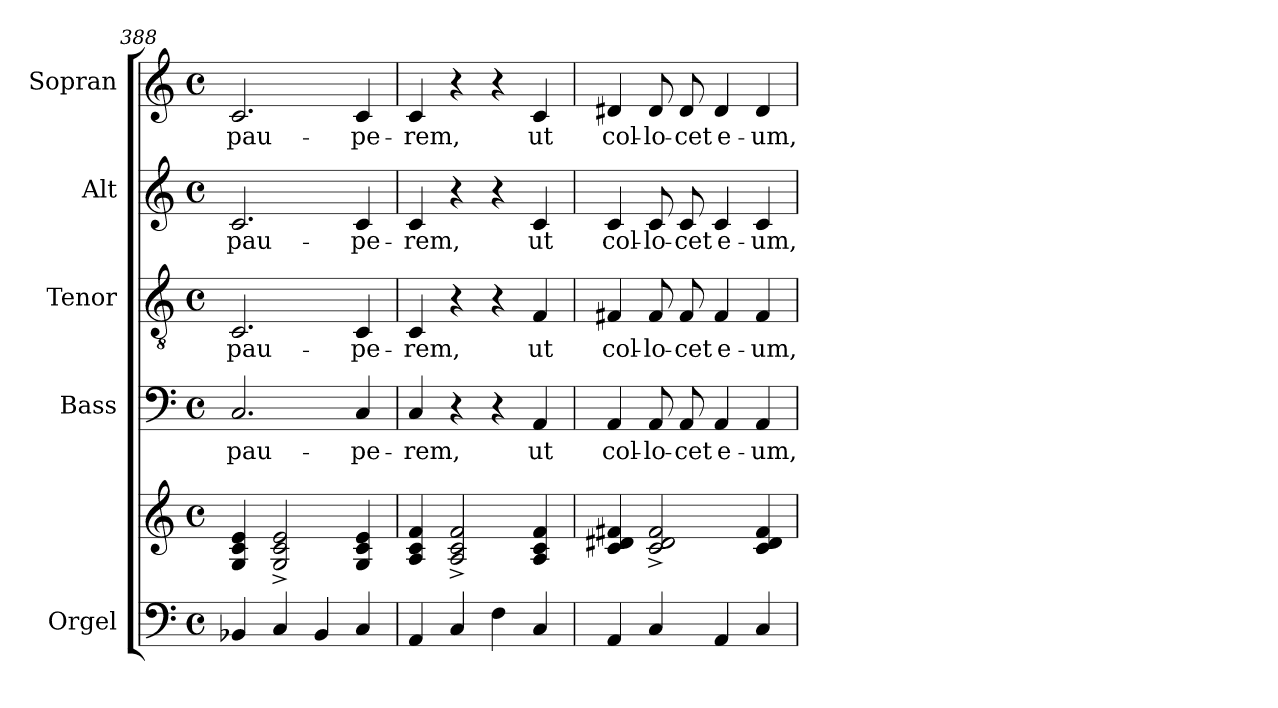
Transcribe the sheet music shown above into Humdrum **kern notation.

**kern	**kern	**kern	**text	**kern	**text	**kern	**text	**kern	**text
*part5	*part5	*part4	*part4	*part3	*part3	*part2	*part2	*part1	*part1
*staff6	*staff5	*staff4	*staff4	*staff3	*staff3	*staff2	*staff2	*staff1	*staff1
*I"Orgel	*	*I"Bass	*	*I"Tenor	*	*I"Alt	*	*I"Sopran	*
*I'Org.	*	*I'B.	*	*I'T.	*	*I'A.	*	*I'S.	*
*clefF4	*clefG2	*clefF4	*	*clefGv2	*	*clefG2	*	*clefG2	*
*k[]	*k[]	*k[]	*	*k[]	*	*k[]	*	*k[]	*
*C:	*C:	*C:	*	*C:	*	*C:	*	*C:	*
*M4/4	*M4/4	*M4/4	*	*M4/4	*	*M4/4	*	*M4/4	*
*met(c)	*met(c)	*met(c)	*	*met(c)	*	*met(c)	*	*met(c)	*
=388	=388	=388	=388	=388	=388	=388	=388	=388	=388
!	!	!	!LO:LY:b	!	!LO:LY:b	!	!LO:LY:b	!	!LO:LY:b
4BB-X/	4G/ 4c/ 4e/	2.C/	pau-	2.C/	pau-	2.c/	pau-	2.c/	pau-
4C/	2G/^< 2c/^< 2e/^<	.	.	.	.	.	.	.	.
4BB-/	.	.	.	.	.	.	.	.	.
!	!	!	!LO:LY:b	!	!LO:LY:b	!	!LO:LY:b	!	!LO:LY:b
4C/	4G/ 4c/ 4e/	4C/	-pe-	4C/	-pe-	4c/	-pe-	4c/	-pe-
=389	=389	=389	=389	=389	=389	=389	=389	=389	=389
!	!	!	!LO:LY:b	!	!LO:LY:b	!	!LO:LY:b	!	!LO:LY:b
4AA/	4A/ 4c/ 4f/	4C/	-rem,	4C/	-rem,	4c/	-rem,	4c/	-rem,
4C/	2A/^< 2c/^< 2f/^<	4r	.	4r	.	4r	.	4r	.
4F\	.	4r	.	4r	.	4r	.	4r	.
!	!	!	!LO:LY:b	!	!LO:LY:b	!	!LO:LY:b	!	!LO:LY:b
4C/	4A/ 4c/ 4f/	4AA/	ut	4F/	ut	4c/	ut	4c/	ut
!!LO:PB:g=z
=390	=390	=390	=390	=390	=390	=390	=390	=390	=390
!	!	!	!LO:LY:b	!	!LO:LY:b	!	!LO:LY:b	!	!LO:LY:b
4AA/	4c/ 4d#X/ 4f#X/	4AA/	col-	4F#X/	col-	4c/	col-	4d#X/	col-
!	!	!	!LO:LY:b	!	!LO:LY:b	!	!LO:LY:b	!	!LO:LY:b
4C/	2c/^< 2d#/^< 2f#/^<	8AA/	-lo-	8F#/	-lo-	8c/	-lo-	8d#/	-lo-
!	!	!	!LO:LY:b	!	!LO:LY:b	!	!LO:LY:b	!	!LO:LY:b
.	.	8AA/	-cet	8F#/	-cet	8c/	-cet	8d#/	-cet
!	!	!	!LO:LY:b	!	!LO:LY:b	!	!LO:LY:b	!	!LO:LY:b
4AA/	.	4AA/	e-	4F#/	e-	4c/	e-	4d#/	e-
!	!	!	!LO:LY:b	!	!LO:LY:b	!	!LO:LY:b	!	!LO:LY:b
4C/	4c/ 4d#/ 4f#/	4AA/	-um,	4F#/	-um,	4c/	-um,	4d#/	-um,
=	=	=	=	=	=	=	=	=	=
*-	*-	*-	*-	*-	*-	*-	*-	*-	*-
